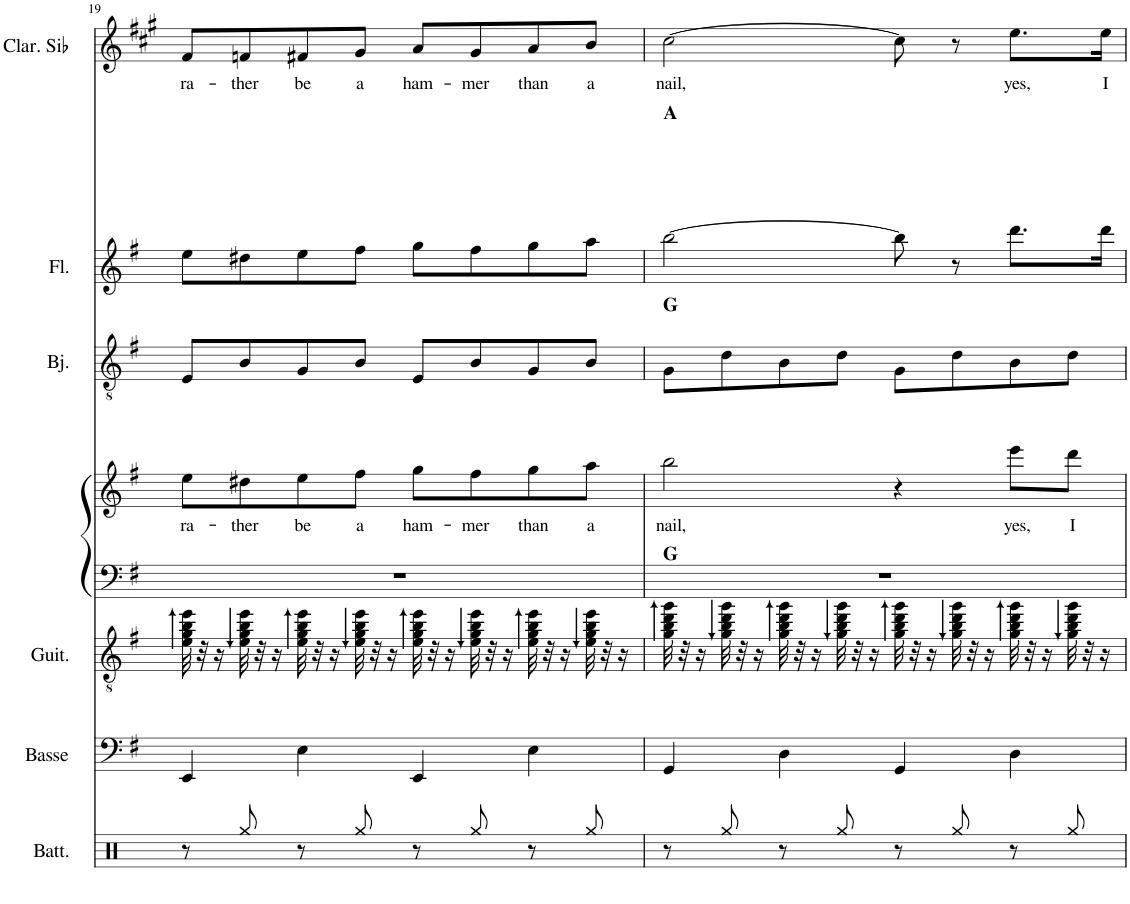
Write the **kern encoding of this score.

**kern	**kern	**kern	**kern	**kern	**text	**harte	**kern	**kern	**harte	**kern	**text	**harte
*part7	*part6	*part5	*part4	*part4	*part4	*part4	*part3	*part2	*part2	*part1	*part1	*part1
*staff8	*staff7	*staff6	*staff5	*staff4	*staff4	*	*staff3	*staff2	*	*staff1	*staff1	*
*I"Batterie	*I"Basse acoustique	*I"Guitare classique	*I"Piano-chant	*	*	*	*I"Banjo	*I"Flûte	*	*I"Clarinette en Sib	*	*
*I'Batt.	*I'Basse	*I'Guit.	*I'Pno	*	*	*	*I'Bj.	*I'Fl.	*	*I'Clar. Sib	*	*
!!LO:PB:g=z
*clefX	*clefF4	*clefGv2	*clefF4	*clefG2	*	*	*clefGv2	*clefG2	*	*clefG2	*	*
*	*Trd7c12	*	*	*	*	*	*	*	*	*Trd1c2	*	*
*k[f#]	*k[f#]	*k[f#]	*k[f#]	*k[f#]	*	*	*k[f#]	*k[f#]	*	*k[f#c#g#]	*	*
*M4/4	*M4/4	*M4/4	*M4/4	*M4/4	*	*	*M4/4	*M4/4	*	*M4/4	*	*
=19	=19	=19	=19	=19	=19	=19	=19	=19	=19	=19	=19	=19
!	!	!	!	!	!LO:LY:b	!	!	!	!	!	!LO:LY:b	!
8r	4EE/	32e\ 32g\ 32b\ 32ee\	1r	8ee\L	ra-	.	8E/L	8ee\L	.	8f#/L	ra-	.
.	.	32r	.	.	.	.	.	.	.	.	.	.
.	.	16r	.	.	.	.	.	.	.	.	.	.
!	!	!	!	!	!LO:LY:b	!	!	!	!	!	!LO:LY:b	!
8Rgg/	.	32e\ 32g\ 32b\ 32ee\	.	8dd#X\	-ther	.	8B/	8dd#X\	.	8fn/	-ther	.
.	.	32r	.	.	.	.	.	.	.	.	.	.
.	.	16r	.	.	.	.	.	.	.	.	.	.
!	!	!	!	!	!LO:LY:b	!	!	!	!	!	!LO:LY:b	!
8r	4E\	32e\ 32g\ 32b\ 32ee\	.	8ee\	be	.	8G/	8ee\	.	8f#X/	be	.
.	.	32r	.	.	.	.	.	.	.	.	.	.
.	.	16r	.	.	.	.	.	.	.	.	.	.
!	!	!	!	!	!LO:LY:b	!	!	!	!	!	!LO:LY:b	!
8Rgg/	.	32e\ 32g\ 32b\ 32ee\	.	8ff#\J	a	.	8B/J	8ff#\J	.	8g#/J	a	.
.	.	32r	.	.	.	.	.	.	.	.	.	.
.	.	16r	.	.	.	.	.	.	.	.	.	.
!	!	!	!	!	!LO:LY:b	!	!	!	!	!	!LO:LY:b	!
8r	4EE/	32e\ 32g\ 32b\ 32ee\	.	8gg\L	ham-	.	8E/L	8gg\L	.	8a/L	ham-	.
.	.	32r	.	.	.	.	.	.	.	.	.	.
.	.	16r	.	.	.	.	.	.	.	.	.	.
!	!	!	!	!	!LO:LY:b	!	!	!	!	!	!LO:LY:b	!
8Rgg/	.	32e\ 32g\ 32b\ 32ee\	.	8ff#\	-mer	.	8B/	8ff#\	.	8g#/	-mer	.
.	.	32r	.	.	.	.	.	.	.	.	.	.
.	.	16r	.	.	.	.	.	.	.	.	.	.
!	!	!	!	!	!LO:LY:b	!	!	!	!	!	!LO:LY:b	!
8r	4E\	32e\ 32g\ 32b\ 32ee\	.	8gg\	than	.	8G/	8gg\	.	8a/	than	.
.	.	32r	.	.	.	.	.	.	.	.	.	.
.	.	16r	.	.	.	.	.	.	.	.	.	.
!	!	!	!	!	!LO:LY:b	!	!	!	!	!	!LO:LY:b	!
8Rgg/	.	32e\ 32g\ 32b\ 32ee\	.	8aa\J	a	.	8B/J	8aa\J	.	8b/J	a	.
.	.	32r	.	.	.	.	.	.	.	.	.	.
.	.	16r	.	.	.	.	.	.	.	.	.	.
=20	=20	=20	=20	=20	=20	=20	=20	=20	=20	=20	=20	=20
!	!	!	!	!	!LO:LY:b	!	!	!	!	!	!LO:LY:b	!
8r	4GG/	32g\ 32b\ 32dd\ 32gg\	1r	2bb\	nail,	G:maj	8G\L	[2bb\	G:maj	[2cc#\	nail,	A:maj
.	.	32r	.	.	.	.	.	.	.	.	.	.
.	.	16r	.	.	.	.	.	.	.	.	.	.
8Rgg/	.	32g\ 32b\ 32dd\ 32gg\	.	.	.	.	8d\	.	.	.	.	.
.	.	32r	.	.	.	.	.	.	.	.	.	.
.	.	16r	.	.	.	.	.	.	.	.	.	.
8r	4D\	32g\ 32b\ 32dd\ 32gg\	.	.	.	.	8B\	.	.	.	.	.
.	.	32r	.	.	.	.	.	.	.	.	.	.
.	.	16r	.	.	.	.	.	.	.	.	.	.
8Rgg/	.	32g\ 32b\ 32dd\ 32gg\	.	.	.	.	8d\J	.	.	.	.	.
.	.	32r	.	.	.	.	.	.	.	.	.	.
.	.	16r	.	.	.	.	.	.	.	.	.	.
8r	4GG/	32g\ 32b\ 32dd\ 32gg\	.	4r	.	.	8G\L	8bb\]	.	8cc#\]	.	.
.	.	32r	.	.	.	.	.	.	.	.	.	.
.	.	16r	.	.	.	.	.	.	.	.	.	.
8Rgg/	.	32g\ 32b\ 32dd\ 32gg\	.	.	.	.	8d\	8r	.	8r	.	.
.	.	32r	.	.	.	.	.	.	.	.	.	.
.	.	16r	.	.	.	.	.	.	.	.	.	.
!	!	!	!	!	!LO:LY:b	!	!	!	!	!	!LO:LY:b	!
8r	4D\	32g\ 32b\ 32dd\ 32gg\	.	8eee\L	yes,	.	8B\	8.ddd\L	.	8.ee\L	yes,	.
.	.	32r	.	.	.	.	.	.	.	.	.	.
.	.	16r	.	.	.	.	.	.	.	.	.	.
!	!	!	!	!	!LO:LY:b	!	!	!	!	!	!	!
8Rgg/	.	32g\ 32b\ 32dd\ 32gg\	.	8ddd\J	I	.	8d\J	.	.	.	.	.
.	.	32r	.	.	.	.	.	.	.	.	.	.
!	!	!	!	!	!	!	!	!	!	!	!LO:LY:b	!
.	.	16r	.	.	.	.	.	16ddd\Jk	.	16ee\Jk	I	.
=	=	=	=	=	=	=	=	=	=	=	=	=
*-	*-	*-	*-	*-	*-	*-	*-	*-	*-	*-	*-	*-
